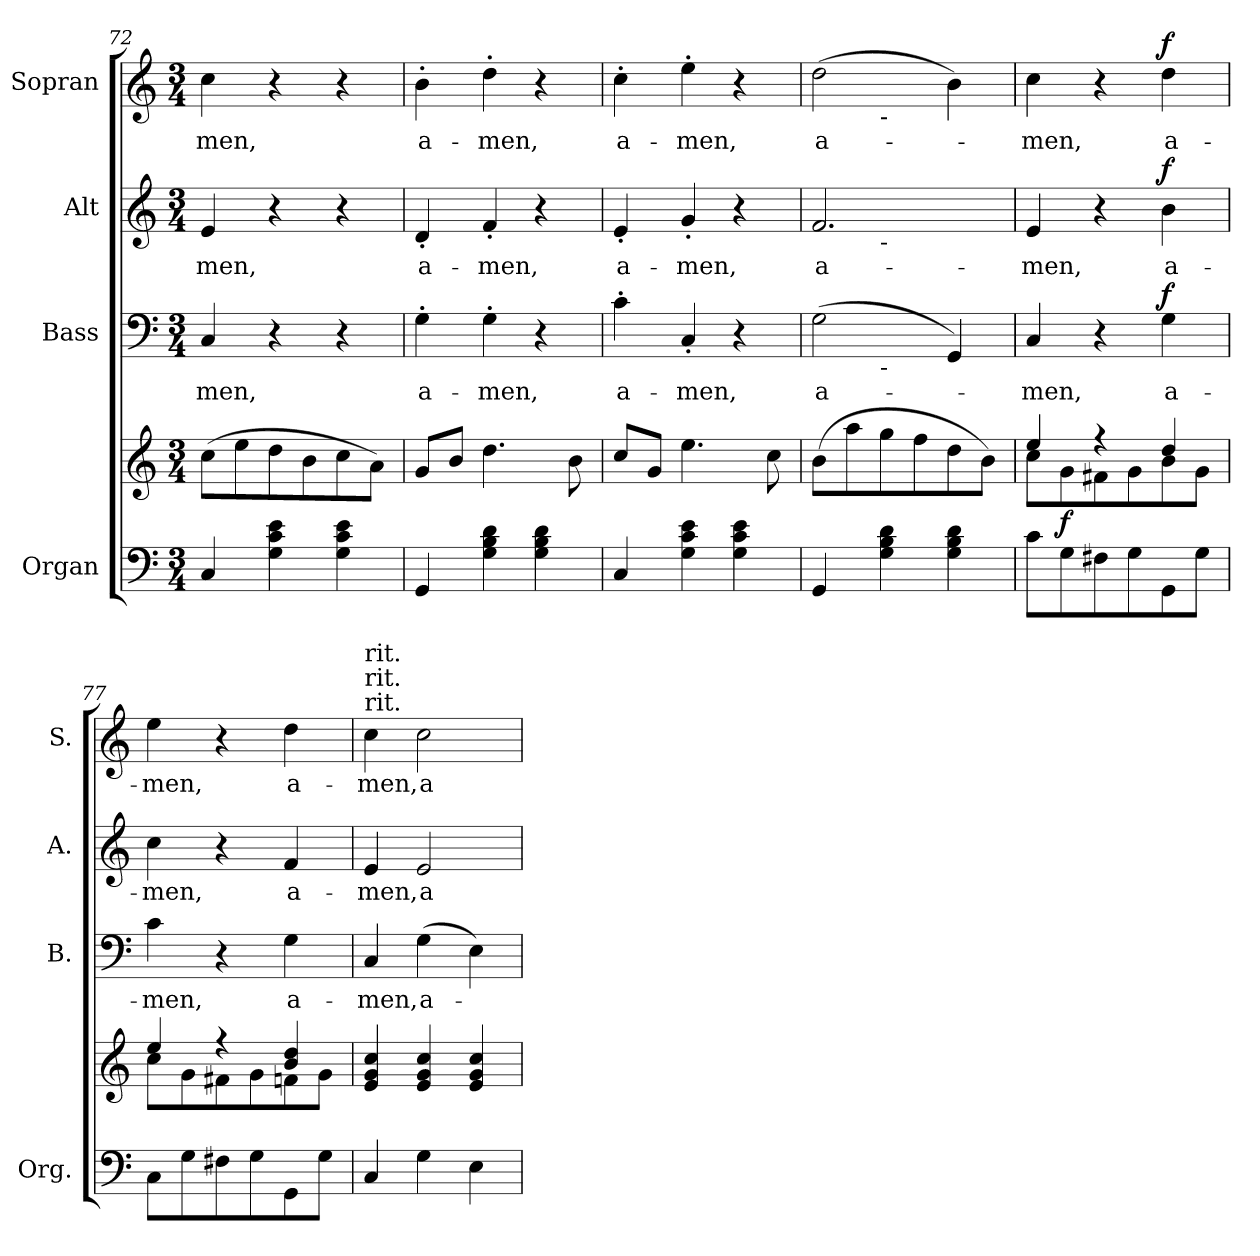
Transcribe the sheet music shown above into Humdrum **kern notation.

**kern	**kern	**dynam	**kern	**text	**dynam	**kern	**text	**dynam	**kern	**text	**dynam
*part4	*part4	*part4	*part3	*part3	*part3	*part2	*part2	*part2	*part1	*part1	*part1
*staff5	*staff4	*staff4/5	*staff3	*staff3	*staff3	*staff2	*staff2	*staff2	*staff1	*staff1	*staff1
*I"Organ	*	*	*I"Bass	*	*	*I"Alt	*	*	*I"Sopran	*	*
*I'Org.	*	*	*I'B.	*	*	*I'A.	*	*	*I'S.	*	*
*clefF4	*clefG2	*	*clefF4	*	*	*clefG2	*	*	*clefG2	*	*
*k[]	*k[]	*	*k[]	*	*	*k[]	*	*	*k[]	*	*
*C:	*C:	*	*C:	*	*	*C:	*	*	*C:	*	*
*M3/4	*M3/4	*	*M3/4	*	*	*M3/4	*	*	*M3/4	*	*
=72	=72	=72	=72	=72	=72	=72	=72	=72	=72	=72	=72
!	!	!	!	!LO:LY:b:color=#000000	!	!	!	!	!	!	!
!	!	!	!	!	!	!	!LO:LY:b:color=#000000	!	!	!	!
!	!	!	!	!	!	!	!	!	!	!LO:LY:b:color=#000000	!
4Ci/	(8cci\L	.	4Ci/	-men,	.	4ei/	-men,	.	4cci\	-men,	.
.	8eei\	.	.	.	.	.	.	.	.	.	.
4Gi\ 4ci 4ei	8ddi\	.	4r	.	.	4r	.	.	4r	.	.
.	8bi\	.	.	.	.	.	.	.	.	.	.
4Gi\ 4ci 4ei	8cci\	.	4r	.	.	4r	.	.	4r	.	.
.	8ai\J)	.	.	.	.	.	.	.	.	.	.
=73	=73	=73	=73	=73	=73	=73	=73	=73	=73	=73	=73
!	!	!	!	!LO:LY:b:color=#000000	!	!	!	!	!	!	!
!	!	!	!	!	!	!	!LO:LY:b:color=#000000	!	!	!	!
!	!	!	!	!	!	!	!	!	!	!LO:LY:b:color=#000000	!
4GGi/	8gi/L	.	4G'i\	a-	.	4d'i/	a-	.	4b'i\	a-	.
.	8bi/J	.	.	.	.	.	.	.	.	.	.
!	!	!	!	!LO:LY:b:color=#000000	!	!	!	!	!	!	!
!	!	!	!	!	!	!	!LO:LY:b:color=#000000	!	!	!	!
!	!	!	!	!	!	!	!	!	!	!LO:LY:b:color=#000000	!
4Gi\ 4Bi 4di	4.ddi\	.	4G'i\	-men,	.	4f'i/	-men,	.	4dd'i\	-men,	.
4Gi\ 4Bi 4di	.	.	4r	.	.	4r	.	.	4r	.	.
.	8bi\	.	.	.	.	.	.	.	.	.	.
!!LO:LB:g=z
=74	=74	=74	=74	=74	=74	=74	=74	=74	=74	=74	=74
!	!	!	!	!LO:LY:b:color=#000000	!	!	!	!	!	!	!
!	!	!	!	!	!	!	!LO:LY:b:color=#000000	!	!	!	!
!	!	!	!	!	!	!	!	!	!	!LO:LY:b:color=#000000	!
4Ci/	8cci/L	.	4c'i\	a-	.	4e'i/	a-	.	4cc'i\	a-	.
.	8gi/J	.	.	.	.	.	.	.	.	.	.
!	!	!	!	!LO:LY:b:color=#000000	!	!	!	!	!	!	!
!	!	!	!	!	!	!	!LO:LY:b:color=#000000	!	!	!	!
!	!	!	!	!	!	!	!	!	!	!LO:LY:b:color=#000000	!
4Gi\ 4ci 4ei	4.eei\	.	4C'i/	-men,	.	4g'i/	-men,	.	4ee'i\	-men,	.
4Gi\ 4ci 4ei	.	.	4r	.	.	4r	.	.	4r	.	.
.	8cci\	.	.	.	.	.	.	.	.	.	.
=75	=75	=75	=75	=75	=75	=75	=75	=75	=75	=75	=75
!	!	!	!	!LO:LY:b:color=#000000	!	!	!	!	!	!	!
!	!	!	!	!	!	!	!LO:LY:b:color=#000000	!	!	!	!
!	!	!	!	!	!	!	!	!	!	!LO:LY:b:color=#000000	!
*	*	*	*^	*	*	*^	*	*	*^	*	*
4GGi/	(8bi\L	.	(2Gi\	4ryy	a-	.	2.fi/	4ryy	a-	.	(2ddi\	4ryy	a-	.
.	8aai\	.	.	.	.	.	.	.	.	.	.	.	.	.
!	!	!	!	!	!	!	!	!	!	!	!	!LO:TX:b:t=-	!	!
!	!	!	!	!	!	!	!	!LO:TX:b:t=-	!	!	!	!	!	!
!	!	!	!	!LO:TX:b:t=-	!	!	!	!	!	!	!	!	!	!
4Gi\ 4Bi 4di	8ggi\	.	.	2ryy	.	.	.	2ryy	.	.	.	2ryy	.	.
.	8ffi\	.	.	.	.	.	.	.	.	.	.	.	.	.
4Gi\ 4Bi 4di	8ddi\	.	4GGi/)	.	.	.	.	.	.	.	4bi\)	.	.	.
.	8bi\J)	.	.	.	.	.	.	.	.	.	.	.	.	.
*	*	*	*v	*v	*	*	*	*	*	*	*v	*v	*	*
*	*	*	*	*	*	*v	*v	*	*	*	*	*
=76	=76	=76	=76	=76	=76	=76	=76	=76	=76	=76	=76
*	*^	*	*	*	*	*	*	*	*	*	*
*	*	*	*	*^	*	*	*^	*	*	*^	*	*
!	!	!	!	!	!	!LO:LY:b:color=#000000	!	!	!	!	!	!	!	!	!
*	*	*	*	*v	*v	*	*	*	*	*	*	*v	*v	*	*
*	*	*	*	*	*	*	*v	*v	*	*	*	*	*
*	*	*	*	*^	*	*	*^	*	*	*^	*	*
!	!	!	!	!	!	!	!	!	!	!LO:LY:b:color=#000000	!	!	!	!	!
*	*	*	*	*v	*v	*	*	*	*	*	*	*v	*v	*	*
*	*	*	*	*	*	*	*v	*v	*	*	*	*	*
*	*	*	*	*^	*	*	*^	*	*	*^	*	*
!	!	!	!	!	!	!	!	!	!	!	!	!	!	!LO:LY:b:color=#000000	!
*	*	*	*	*v	*v	*	*	*	*	*	*	*v	*v	*	*
*	*	*	*	*	*	*	*v	*v	*	*	*	*	*
8ci\L	4eei/	8cci\L	.	4Ci/	-men,	.	4ei/	-men,	.	4cci\	-men,	.
8Gi\	.	8gi\	f	.	.	.	.	.	.	.	.	.
8F#Xi\	4r	8f#Xi\	.	4r	.	.	4r	.	.	4r	.	.
8Gi\	.	8gi\	.	.	.	.	.	.	.	.	.	.
!	!	!	!	!	!LO:LY:b:color=#000000	!	!	!	!	!	!	!
!	!	!	!	!	!	!	!	!LO:LY:b:color=#000000	!	!	!	!
!	!	!	!	!	!	!	!	!	!	!	!LO:LY:b:color=#000000	!
8GGi\	4ddi/	8bi\	.	4Gi\	a-	f	4bi\	a-	f	4ddi\	a-	f
8Gi\J	.	8gi\J	.	.	.	.	.	.	.	.	.	.
=77	=77	=77	=77	=77	=77	=77	=77	=77	=77	=77	=77	=77
!	!	!	!	!	!LO:LY:b:color=#000000	!	!	!	!	!	!	!
!	!	!	!	!	!	!	!	!LO:LY:b:color=#000000	!	!	!	!
!	!	!	!	!	!	!	!	!	!	!	!LO:LY:b:color=#000000	!
8Ci\L	4eei/	8cci\L	.	4ci\	-men,	.	4cci\	-men,	.	4eei\	-men,	.
8Gi\	.	8gi\	.	.	.	.	.	.	.	.	.	.
8F#Xi\	4r	8f#Xi\	.	4r	.	.	4r	.	.	4r	.	.
8Gi\	.	8gi\	.	.	.	.	.	.	.	.	.	.
!	!	!	!	!	!LO:LY:b:color=#000000	!	!	!	!	!	!	!
!	!	!	!	!	!	!	!	!LO:LY:b:color=#000000	!	!	!	!
!	!	!	!	!	!	!	!	!	!	!	!LO:LY:b:color=#000000	!
8GGi\	4bi/ 4ddi	8fni\	.	4Gi\	a-	.	4fi/	a-	.	4ddi\	a-	.
8Gi\J	.	8gi\J	.	.	.	.	.	.	.	.	.	.
*	*v	*v	*	*	*	*	*	*	*	*	*	*
=78	=78	=78	=78	=78	=78	=78	=78	=78	=78	=78	=78
*	*^	*	*	*	*	*	*	*	*	*	*
!	!	!	!	!	!LO:LY:b:color=#000000	!	!	!	!	!	!	!
*	*v	*v	*	*	*	*	*	*	*	*	*	*
*	*^	*	*	*	*	*	*	*	*	*	*
!	!	!	!	!	!	!	!	!LO:LY:b:color=#000000	!	!	!	!
*	*v	*v	*	*	*	*	*	*	*	*	*	*
*	*^	*	*	*	*	*	*	*	*	*	*
!	!	!	!	!	!	!	!	!	!	!LO:TX:t=rit.	!	!
!	!	!	!	!	!	!	!	!	!	!LO:TX:t=rit.	!	!
!	!	!	!	!	!	!	!	!	!	!LO:TX:t=rit.	!	!
!	!	!	!	!	!	!	!	!	!	!	!LO:LY:b:color=#000000	!
*	*v	*v	*	*	*	*	*	*	*	*	*	*
4Ci/	4ei/ 4gi 4cci	.	4Ci/	-men,	.	4ei/	-men,	.	4cci\	-men,	.
!	!	!	!	!LO:LY:b:color=#000000	!	!	!	!	!	!	!
!	!	!	!	!	!	!	!LO:LY:b:color=#000000	!	!	!	!
!	!	!	!	!	!	!	!	!	!	!LO:LY:b:color=#000000	!
4Gi\	4ei/ 4gi 4cci	.	(4Gi\	a-	.	2ei/	a-	.	2cci\	a-	.
4Ei\	4ei/ 4gi 4cci	.	4Ei\)	.	.	.	.	.	.	.	.
=	=	=	=	=	=	=	=	=	=	=	=
*-	*-	*-	*-	*-	*-	*-	*-	*-	*-	*-	*-
